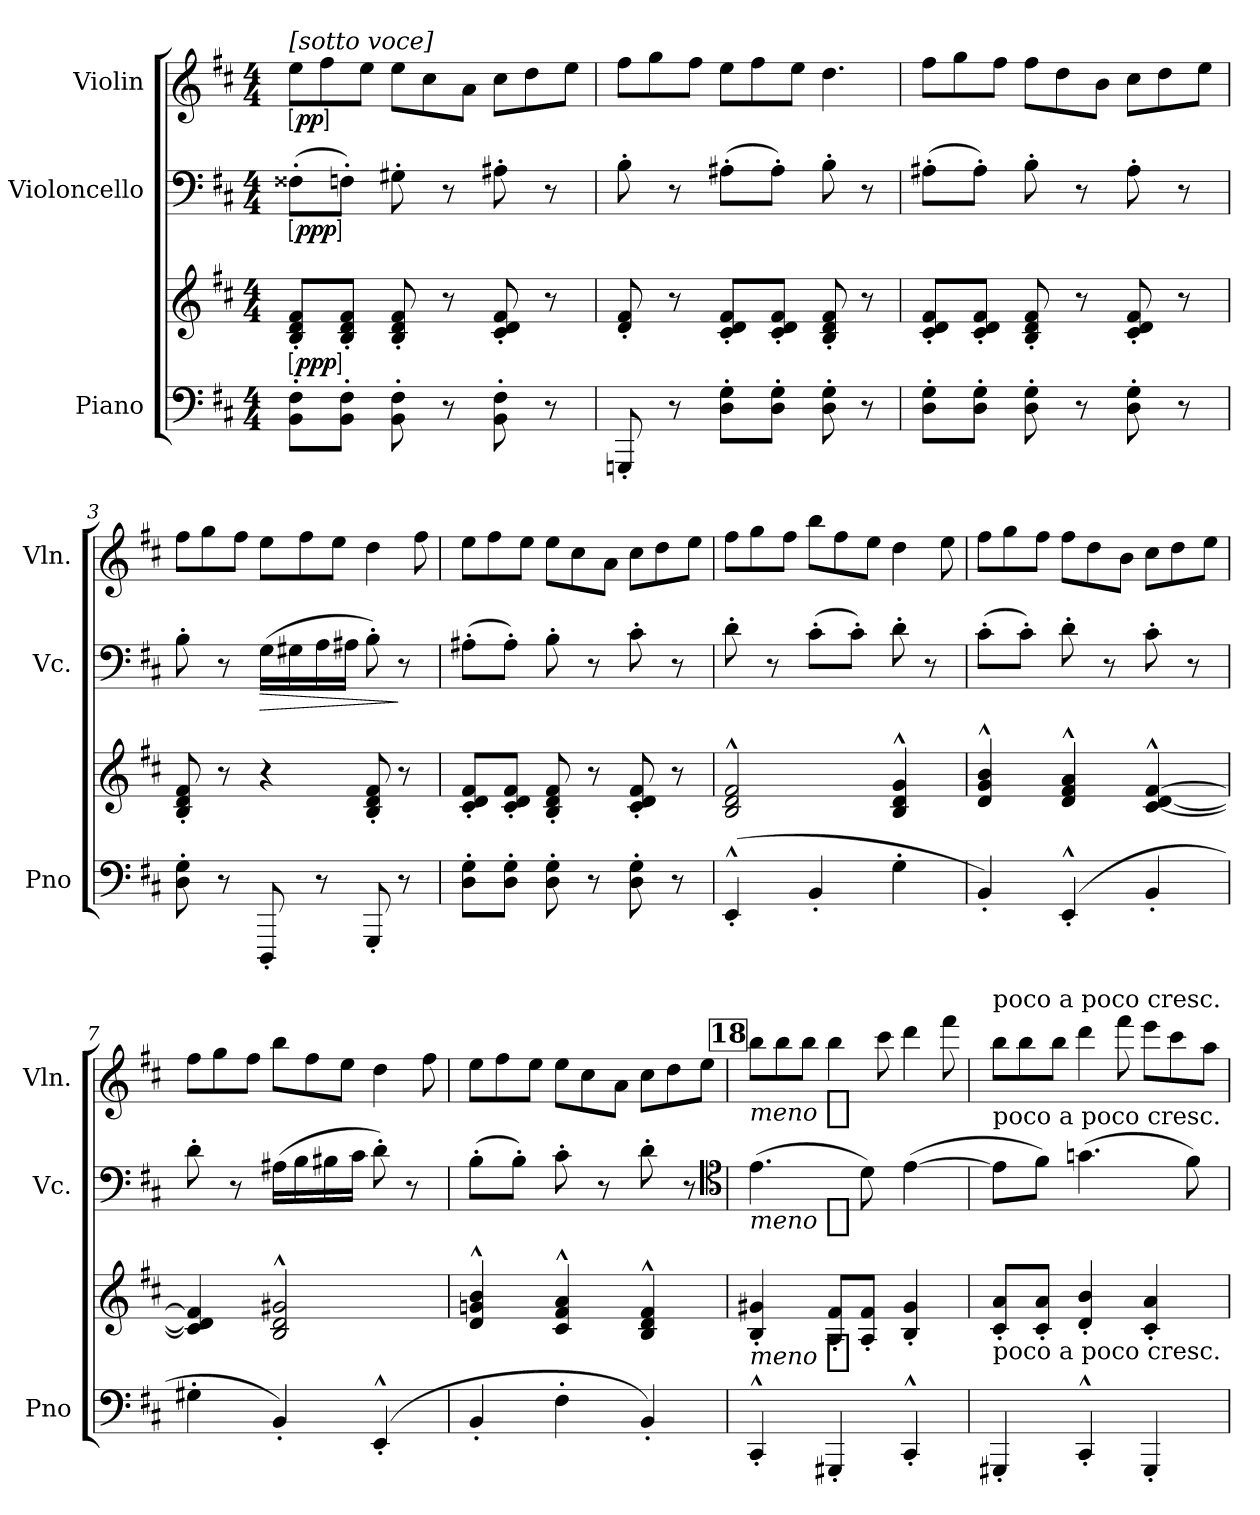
**kern	**kern	**dynam	**kern	**dynam	**kern	**dynam
*part3	*part3	*part3	*part2	*part2	*part1	*part1
*staff4	*staff3	*staff3/4	*staff2	*staff2	*staff1	*staff1
*I"Piano	*	*	*I"Violoncello	*	*I"Violin	*
*I'Pno	*	*	*I'Vc.	*	*I'Vln.	*
*clefF4	*clefG2	*	*clefF4	*	*clefG2	*
*k[f#c#]	*k[f#c#]	*	*k[f#c#]	*	*k[f#c#]	*
*D:	*D:	*	*D:	*	*D:	*
*M4/4	*M4/4	*	*M4/4	*	*M4/4	*
*	*	*	*	*	*Xtuplet	*
=	=	=	=	=	=	=
!	!	!	!	!	!LO:TX:a:i:t=[sotto voce]	!
!	!	!LO:DY:ed=brack	!	!LO:DY:ed=brack	!	!LO:DY:ed=brack
8BB' 8F#'L	8B' 8d' 8f#'L	ppp	(8F##X'L	ppp	12eeL	pp
.	.	.	.	.	12ff#	.
8BB' 8F#'J	8B' 8d' 8f#'J	.	8Fn'J)	.	.	.
.	.	.	.	.	12eeJ	.
8BB' 8F#'	8B' 8d' 8f#'	.	8G#X'	.	12eeL	.
.	.	.	.	.	12cc#	.
8r	8r	.	8r	.	.	.
.	.	.	.	.	12aJ	.
8BB' 8F#'	8c#' 8d' 8f#'	.	8A#X'	.	12cc#L	.
.	.	.	.	.	12dd	.
8r	8r	.	8r	.	.	.
.	.	.	.	.	12eeJ	.
=1	=1	=1	=1	=1	=1	=1
8GGGn'	8d' 8f#'	.	8B'	.	12ff#L	.
.	.	.	.	.	12gg	.
8r	8r	.	8r	.	.	.
.	.	.	.	.	12ff#J	.
8D' 8G'L	8c#' 8d' 8f#'L	.	(8A#X'L	.	12eeL	.
.	.	.	.	.	12ff#	.
8D' 8G'J	8c#' 8d' 8f#'J	.	8A#'J)	.	.	.
.	.	.	.	.	12eeJ	.
8D' 8G'	8B' 8d' 8f#'	.	8B'	.	6.dd	.
8r	8r	.	8r	.	.	.
=2	=2	=2	=2	=2	=2	=2
8D' 8G'L	8c#' 8d' 8f#'L	.	(8A#X'L	.	12ff#L	.
.	.	.	.	.	12gg	.
8D' 8G'J	8c#' 8d' 8f#'J	.	8A#'J)	.	.	.
.	.	.	.	.	12ff#J	.
8D' 8G'	8B' 8d' 8f#'	.	8B'	.	12ff#L	.
.	.	.	.	.	12dd	.
8r	8r	.	8r	.	.	.
.	.	.	.	.	12bJ	.
8D' 8G'	8c#' 8d' 8f#'	.	8A#'	.	12cc#L	.
.	.	.	.	.	12dd	.
8r	8r	.	8r	.	.	.
.	.	.	.	.	12eeJ	.
=3	=3	=3	=3	=3	=3	=3
8D' 8G'	8B' 8d' 8f#'	.	8B'	.	12ff#L	.
.	.	.	.	.	12gg	.
8r	8r	.	8r	.	.	.
.	.	.	.	.	12ff#J	.
!	!	!	!	!LO:HP:b	!	!
8DDD'	4r	.	(16GLL	>	12eeL	.
.	.	.	16G#X	.	.	.
.	.	.	.	.	12ff#	.
8r	.	.	16A	.	.	.
.	.	.	.	.	12eeJ	.
.	.	.	16A#XJJ	.	.	.
8GGG'	8B' 8d' 8f#'	.	8B')	.	6dd	.
8r	8r	.	8r	]	.	.
.	.	.	.	.	12ff#	.
=4	=4	=4	=4	=4	=4	=4
8D' 8G'L	8c#' 8d' 8f#'L	.	(8A#X'L	.	12eeL	.
.	.	.	.	.	12ff#	.
8D' 8G'J	8c#' 8d' 8f#'J	.	8A#'J)	.	.	.
.	.	.	.	.	12eeJ	.
8D' 8G'	8B' 8d' 8f#'	.	8B'	.	12eeL	.
.	.	.	.	.	12cc#	.
8r	8r	.	8r	.	.	.
.	.	.	.	.	12aJ	.
8D' 8G'	8c#' 8d' 8f#'	.	8c#'	.	12cc#L	.
.	.	.	.	.	12dd	.
8r	8r	.	8r	.	.	.
.	.	.	.	.	12eeJ	.
=5	=5	=5	=5	=5	=5	=5
(4EE'^^	2B^^ 2d^^ 2f#^^	.	8d'	.	12ff#L	.
.	.	.	.	.	12gg	.
.	.	.	8r	.	.	.
.	.	.	.	.	12ff#J	.
4BB'	.	.	(8c#'L	.	12bbL	.
.	.	.	.	.	12ff#	.
.	.	.	8c#'J)	.	.	.
.	.	.	.	.	12eeJ	.
4G'	4B^^ 4d^^ 4g^^	.	8d'	.	6dd	.
.	.	.	8r	.	.	.
.	.	.	.	.	12ee	.
=6	=6	=6	=6	=6	=6	=6
4BB')	4d^^ 4g^^ 4b^^	.	(8c#'L	.	12ff#L	.
.	.	.	.	.	12gg	.
.	.	.	8c#'J)	.	.	.
.	.	.	.	.	12ff#J	.
(4EE'^^	4d^^ 4f#^^ 4a^^	.	8d'	.	12ff#L	.
.	.	.	.	.	12dd	.
.	.	.	8r	.	.	.
.	.	.	.	.	12bJ	.
4BB'	[4c#^^ [4d^^ [4f#^^	.	8c#'	.	12cc#L	.
.	.	.	.	.	12dd	.
.	.	.	8r	.	.	.
.	.	.	.	.	12eeJ	.
=7	=7	=7	=7	=7	=7	=7
4G#X'	4c#] 4d] 4f#]	.	8d'	.	12ff#L	.
.	.	.	.	.	12gg	.
.	.	.	8r	.	.	.
.	.	.	.	.	12ff#J	.
4BB')	2B^^ 2d^^ 2g#X^^	.	(16A#XLL	.	12bbL	.
.	.	.	16B	.	.	.
.	.	.	.	.	12ff#	.
.	.	.	16B#X	.	.	.
.	.	.	.	.	12eeJ	.
.	.	.	16c#JJ	.	.	.
(4EE'^^	.	.	8d')	.	6dd	.
.	.	.	8r	.	.	.
.	.	.	.	.	12ff#	.
=8	=8	=8	=8	=8	=8	=8
4BB'	4d^^ 4gn^^ 4b^^	.	(8B'L	.	12eeL	.
.	.	.	.	.	12ff#	.
.	.	.	8B'J)	.	.	.
.	.	.	.	.	12eeJ	.
4F#'	4c#^^ 4f#^^ 4a^^	.	8c#'	.	12eeL	.
.	.	.	.	.	12cc#	.
.	.	.	8r	.	.	.
.	.	.	.	.	12aJ	.
4BB')	4B^^ 4d^^ 4f#^^	.	8d'	.	12cc#L	.
.	.	.	.	.	12dd	.
.	.	.	8r	.	.	.
.	.	.	.	.	12eeJ	.
*	*	*	*clefC4	*	*	*
!!LO:REH:place=s1:t=18
=9	=9	=9	=9	=9	=9	=9
!	!	!LO:DY:t=meno %s	!	!LO:DY:t=meno %s	!	!LO:DY:t=meno %s
4CC#'^^	4B' 4g#X'	p	(4.e	p	12bbL	p
.	.	.	.	.	12bb	.
.	.	.	.	.	12bbJ	.
4GGG#X'	8A' 8f#'L	.	.	.	6bb	.
.	8A' 8f#'J	.	8d)	.	.	.
.	.	.	.	.	12ccc#	.
4CC#'^^	4B' 4g#'	.	([4e	.	6ddd	.
.	.	.	.	.	12fff#	.
=10	=10	=10	=10	=10	=10	=10
!	!	!	!	!	!LO:TX:t=poco a poco cresc.	!
!	!	!	!LO:TX:t=poco a poco cresc.	!	!	!
!	!LO:TX:c:t=poco a poco cresc.	!	!	!	!	!
4GGG#X'	8c#' 8a'L	.	8eL]	.	12bbL	.
.	.	.	.	.	12bb	.
.	8c#' 8a'J	.	8f#J)	.	.	.
.	.	.	.	.	12bbJ	.
4CC#'^^	4d' 4b'	.	(4.gn	.	6ddd	.
.	.	.	.	.	12fff#	.
4GGG#'	4c#' 4a'	.	.	.	12eeeL	.
.	.	.	.	.	12ccc#	.
.	.	.	8f#)	.	.	.
.	.	.	.	.	12aaJ	.
=	=	=	=	=	=	=
*-	*-	*-	*-	*-	*-	*-
